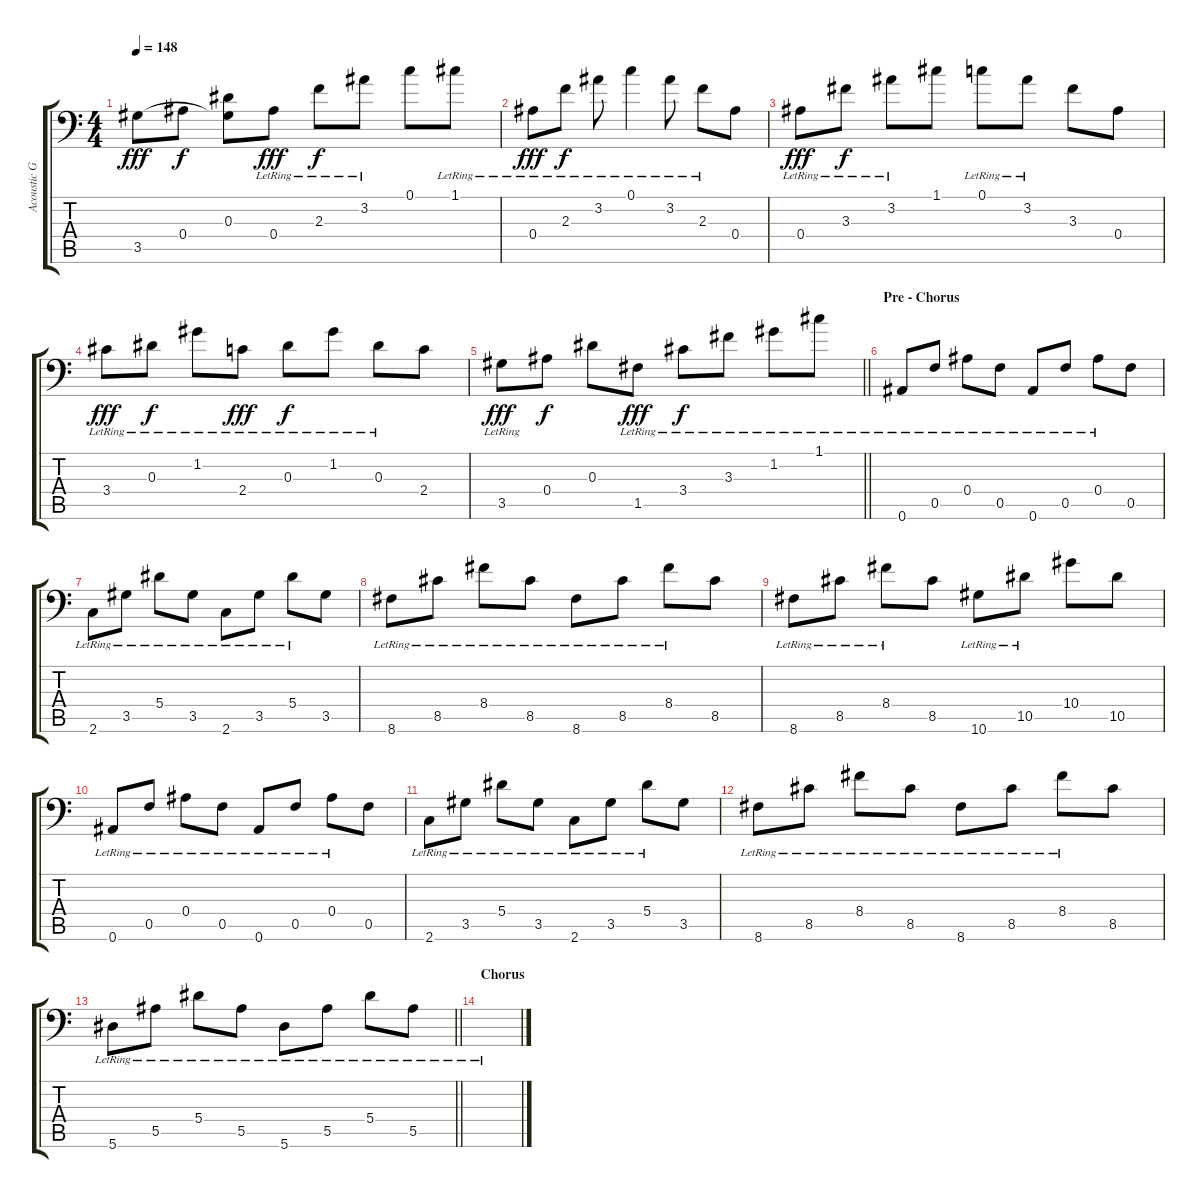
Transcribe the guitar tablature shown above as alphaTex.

\track ("Acoustic Guitar" "Acoustic G") {instrument acousticguitarsteel}
\staff {score tabs}
\tuning (C4 G3 Eb3 Bb2 F2 Bb1) {hide}
\ts (4 4)
\tempo 148
\clef f4
\ks c
3.5.8{dy fff} 0.4.8{dy f} (0.3 3.5{t}).8 0.4{lr}.8{dy fff} 2.3{lr}.8{dy f} 3.2{lr}.8 0.1.8 1.1{lr}.8 |
0.4{lr}.8{dy fff} 2.3{lr}.8{dy f} 3.2{lr}.8 0.1{lr}.4 3.2{lr}.8 2.3{lr}.8 0.4.8 |
0.4{lr}.8{dy fff} 3.3{lr}.8{dy f} 3.2{lr}.8 1.1.8 0.1{lr}.8 3.2{lr}.8 3.3.8 0.4.8 |
3.4{lr}.8{dy fff} 0.3{lr}.8{dy f} 1.2{lr}.8 2.4{lr}.8{dy fff} 0.3{lr}.8{dy f} 1.2{lr}.8 0.3{lr}.8 2.4.8 |
\barLineRight lightlight
3.5{lr}.8{dy fff} 0.4.8{dy f} 0.3.8 1.5{lr}.8{dy fff} 3.4{lr}.8{dy f} 3.3{lr}.8 1.2{lr}.8 1.1{lr}.8 |
\section ("" "Pre - Chorus")
0.6{lr}.8 0.5{lr}.8 0.4{lr}.8 0.5{lr}.8 0.6{lr}.8 0.5{lr}.8 0.4{lr}.8 0.5.8 |
2.6{lr}.8 3.5{lr}.8 5.4{lr}.8 3.5{lr}.8 2.6{lr}.8 3.5{lr}.8 5.4{lr}.8 3.5.8 |
8.6{lr}.8 8.5{lr}.8 8.4{lr}.8 8.5{lr}.8 8.6{lr}.8 8.5{lr}.8 8.4{lr}.8 8.5.8 |
8.6{lr}.8 8.5{lr}.8 8.4{lr}.8 8.5.8 10.6{lr}.8 10.5{lr}.8 10.4.8 10.5.8 |
0.6{lr}.8 0.5{lr}.8 0.4{lr}.8 0.5{lr}.8 0.6{lr}.8 0.5{lr}.8 0.4{lr}.8 0.5.8 |
2.6{lr}.8 3.5{lr}.8 5.4{lr}.8 3.5{lr}.8 2.6{lr}.8 3.5{lr}.8 5.4{lr}.8 3.5.8 |
8.6{lr}.8 8.5{lr}.8 8.4{lr}.8 8.5{lr}.8 8.6{lr}.8 8.5{lr}.8 8.4{lr}.8 8.5.8 |
\barLineRight lightlight
5.6{lr}.8 5.5{lr}.8 5.4{lr}.8 5.5{lr}.8 5.6{lr}.8 5.5{lr}.8 5.4{lr}.8 5.5{lr}.8 |
\section ("" "Chorus")
